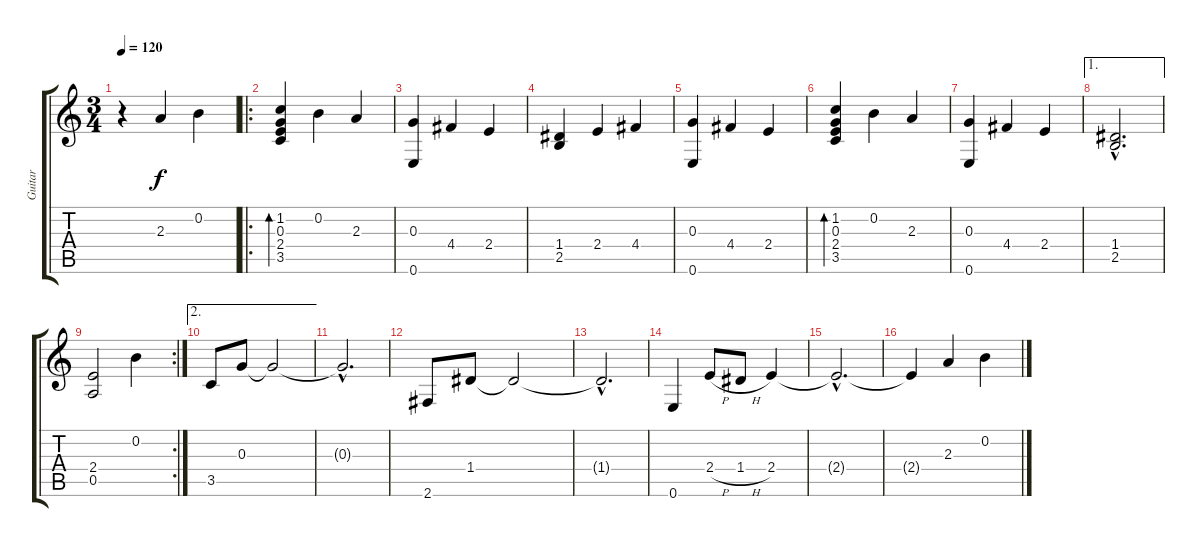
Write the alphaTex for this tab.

\track ("Guitar" "Guitar") {instrument acousticguitarnylon}
\staff {score tabs}
\tuning (E4 B3 G3 D3 A2 E2) {hide}
\ts (3 4)
\tempo 120
\clef g2
\ks c
r.4{dy f instrument acousticguitarnylon} 2.3.4 0.2.4 |
\ro
(1.2 0.3 2.4 3.5).4{bd 480} 0.2.4 2.3.4 |
(0.3 0.6).4 4.4.4 2.4.4 |
(1.4 2.5).4 2.4.4 4.4.4 |
(0.3 0.6).4 4.4.4 2.4.4 |
(1.2 0.3 2.4 3.5).4{bd 480} 0.2.4 2.3.4 |
(0.3 0.6).4 4.4.4 2.4.4 |
\ae 1
(1.4 2.5{hac}).2{d} |
\rc 2
(2.4 0.5).2 0.2.4 |
\ae 2
3.5.8 0.3.8 0.3{t}.2 |
0.3{hac t}.2{d} |
2.6.8 1.4.8 1.4{t}.2 |
1.4{hac t}.2{d} |
0.6.4 2.4{h}.8 1.4{h}.8 2.4.4 |
2.4{hac t}.2{d} |
2.4{t}.4 2.3.4 0.2.4
